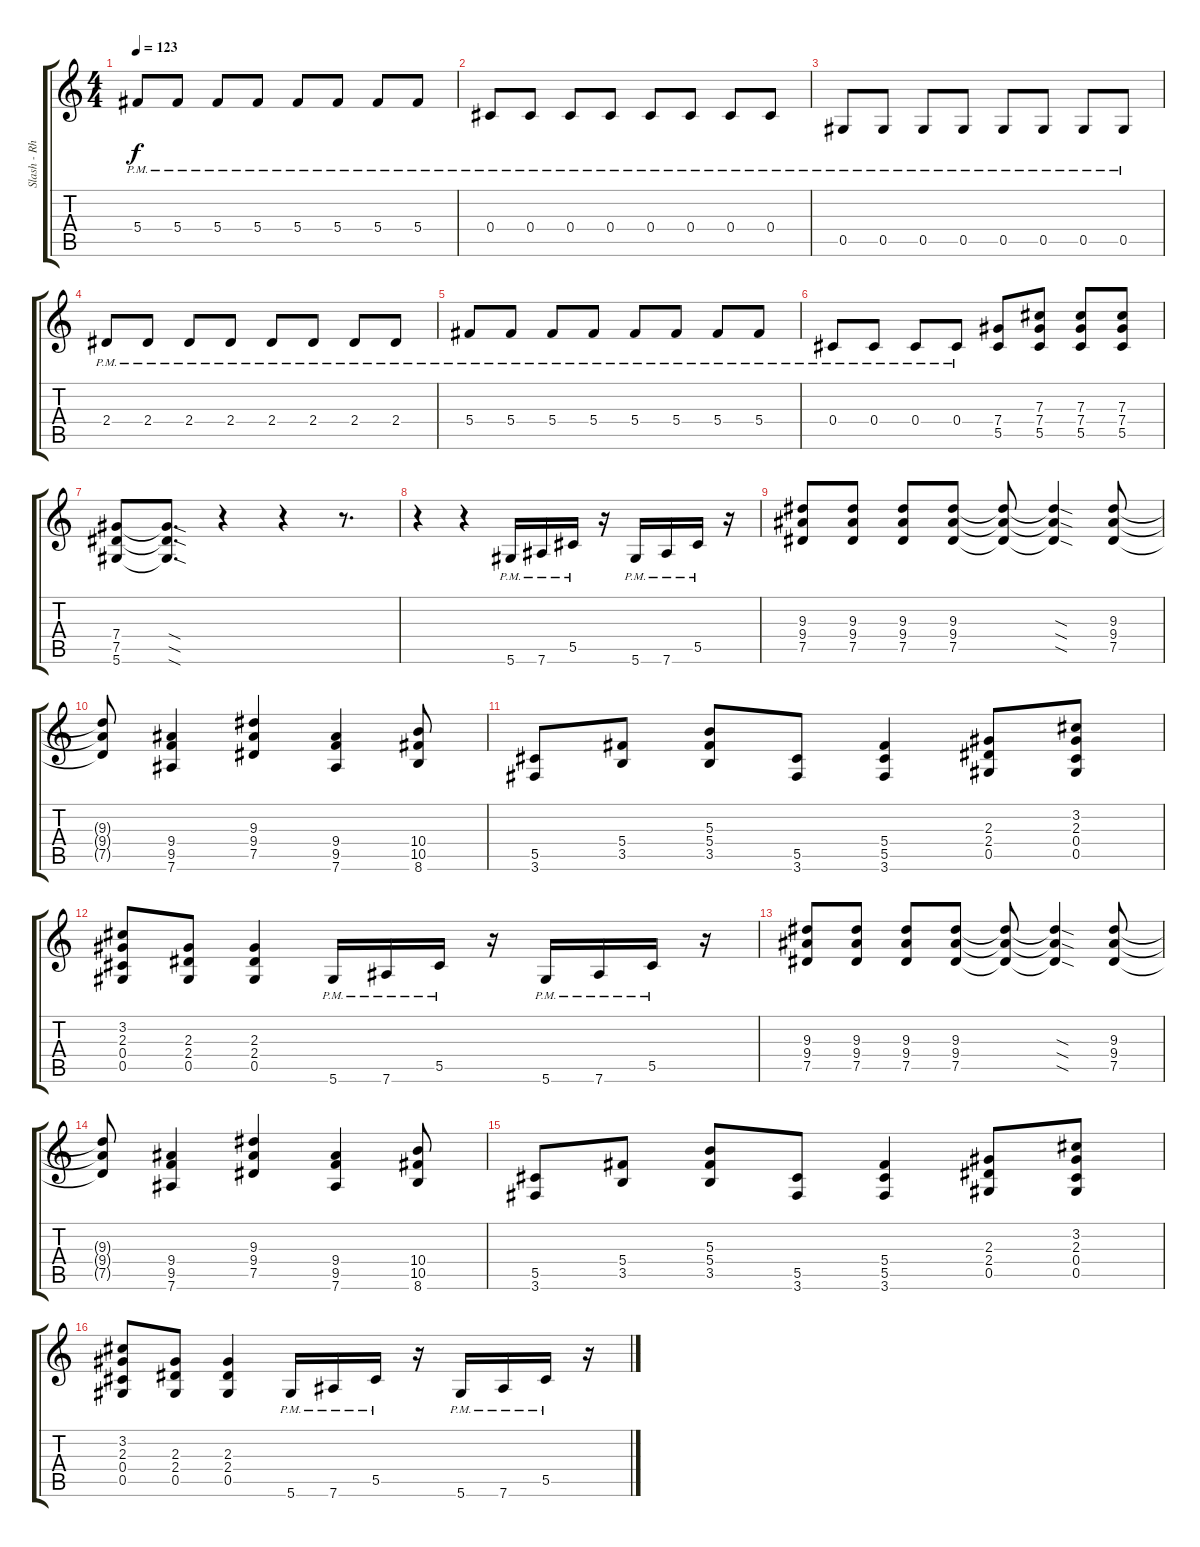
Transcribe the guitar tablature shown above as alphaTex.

\track ("Slash - Rhythm Guitar" "Slash - Rh") {instrument distortionguitar}
\staff {score tabs}
\tuning (Eb4 Bb3 Gb3 Db3 Ab2 Eb2) {hide}
\ts (4 4)
\tempo 123
\clef g2
\ks c
5.4{pm}.8{dy f} 5.4{pm}.8 5.4{pm}.8 5.4{pm}.8 5.4{pm}.8 5.4{pm}.8 5.4{pm}.8 5.4{pm}.8 |
0.4{pm}.8 0.4{pm}.8 0.4{pm}.8 0.4{pm}.8 0.4{pm}.8 0.4{pm}.8 0.4{pm}.8 0.4{pm}.8 |
0.5{pm}.8 0.5{pm}.8 0.5{pm}.8 0.5{pm}.8 0.5{pm}.8 0.5{pm}.8 0.5{pm}.8 0.5{pm}.8 |
2.4{pm}.8 2.4{pm}.8 2.4{pm}.8 2.4{pm}.8 2.4{pm}.8 2.4{pm}.8 2.4{pm}.8 2.4{pm}.8 |
5.4{pm}.8 5.4{pm}.8 5.4{pm}.8 5.4{pm}.8 5.4{pm}.8 5.4{pm}.8 5.4{pm}.8 5.4{pm}.8 |
0.4{pm}.8 0.4{pm}.8 0.4{pm}.8 0.4{pm}.8 (7.4 5.5).8 (7.3 7.4 5.5).8 (7.3 7.4 5.5).8 (7.3 7.4 5.5).8 |
(7.4 7.5 5.6).8 (7.4{sod t} 7.5{sod t} 5.6{sod t}).8{d} r.4 r.4 r.8{d} |
r.4 r.4 5.6{pm}.16 7.6{pm}.16 5.5{pm}.16 r.16 5.6{pm}.16 7.6{pm}.16 5.5{pm}.16 r.16 |
(9.3 9.4 7.5).8 (9.3 9.4 7.5).8 (9.3 9.4 7.5).8 (9.3 9.4 7.5).8 (9.3{t} 9.4{t} 7.5{t}).8 (9.3{sod t} 9.4{sod t} 7.5{sod t}).4 (9.3 9.4 7.5).8 |
(9.3{t} 9.4{t} 7.5{t}).8 (9.4 9.5 7.6).4 (9.3 9.4 7.5).4 (9.4 9.5 7.6).4 (10.4 10.5 8.6).8 |
(5.5 3.6).8 (5.4 3.5).8 (5.3 5.4 3.5).8 (5.5 3.6).8 (5.4 5.5 3.6).4 (2.3 2.4 0.5).8 (3.2 2.3 0.4 0.5).8 |
(3.2 2.3 0.4 0.5).8 (2.3 2.4 0.5).8 (2.3 2.4 0.5).4 5.6{pm}.16 7.6{pm}.16 5.5{pm}.16 r.16 5.6{pm}.16 7.6{pm}.16 5.5{pm}.16 r.16 |
(9.3 9.4 7.5).8 (9.3 9.4 7.5).8 (9.3 9.4 7.5).8 (9.3 9.4 7.5).8 (9.3{t} 9.4{t} 7.5{t}).8 (9.3{sod t} 9.4{sod t} 7.5{sod t}).4 (9.3 9.4 7.5).8 |
(9.3{t} 9.4{t} 7.5{t}).8 (9.4 9.5 7.6).4 (9.3 9.4 7.5).4 (9.4 9.5 7.6).4 (10.4 10.5 8.6).8 |
(5.5 3.6).8 (5.4 3.5).8 (5.3 5.4 3.5).8 (5.5 3.6).8 (5.4 5.5 3.6).4 (2.3 2.4 0.5).8 (3.2 2.3 0.4 0.5).8 |
(3.2 2.3 0.4 0.5).8 (2.3 2.4 0.5).8 (2.3 2.4 0.5).4 5.6{pm}.16 7.6{pm}.16 5.5{pm}.16 r.16 5.6{pm}.16 7.6{pm}.16 5.5{pm}.16 r.16
